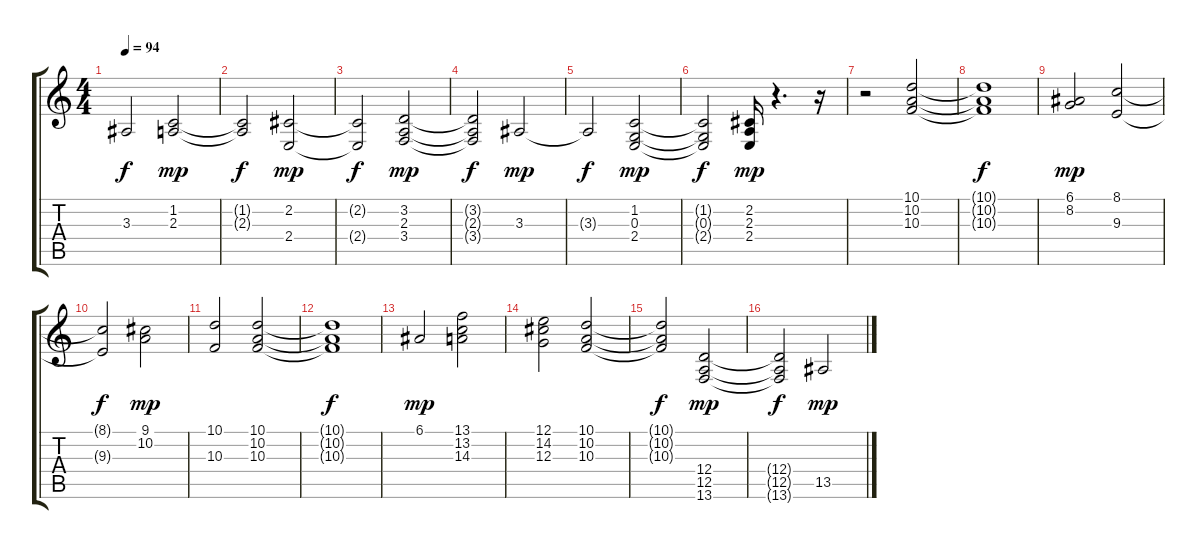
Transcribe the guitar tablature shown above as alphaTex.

\track "" {instrument pad7halo}
\staff {score tabs}
\tuning (E4 B3 G3 D3 A2 E2) {hide}
\ts (4 4)
\tempo 94
\clef g2
\ks c
3.3{t}.2{dy f} (1.2 2.3).2{dy mp} |
(1.2{t} 2.3{t}).2{dy f} (2.2 2.4).2{dy mp} |
(2.2{t} 2.4{t}).2{dy f} (3.2 2.3 3.4).2{dy mp} |
(3.2{t} 2.3{t} 3.4{t}).2{dy f} 3.3.2{dy mp} |
3.3{t}.2{dy f} (1.2 0.3 2.4).2{dy mp} |
(1.2{t} 0.3{t} 2.4{t}).2{dy f} (2.2 2.3 2.4).16{dy mp} r.4{d} r.16 |
r.2 (10.1 10.2 10.3).2 |
(10.1{t} 10.2{t} 10.3{t}).1{dy f} |
(6.1 8.2).2{dy mp} (8.1 9.3).2 |
(8.1{t} 9.3{t}).2{dy f} (9.1 10.2).2{dy mp} |
(10.1 10.3).2 (10.1 10.2 10.3).2 |
(10.1{t} 10.2{t} 10.3{t}).1{dy f} |
6.1.2{dy mp} (13.1 13.2 14.3).2 |
(12.1 14.2 12.3).2 (10.1 10.2 10.3).2 |
(10.1{t} 10.2{t} 10.3{t}).2{dy f} (12.4 12.5 13.6).2{dy mp} |
(12.4{t} 12.5{t} 13.6{t}).2{dy f} 13.5.2{dy mp}
